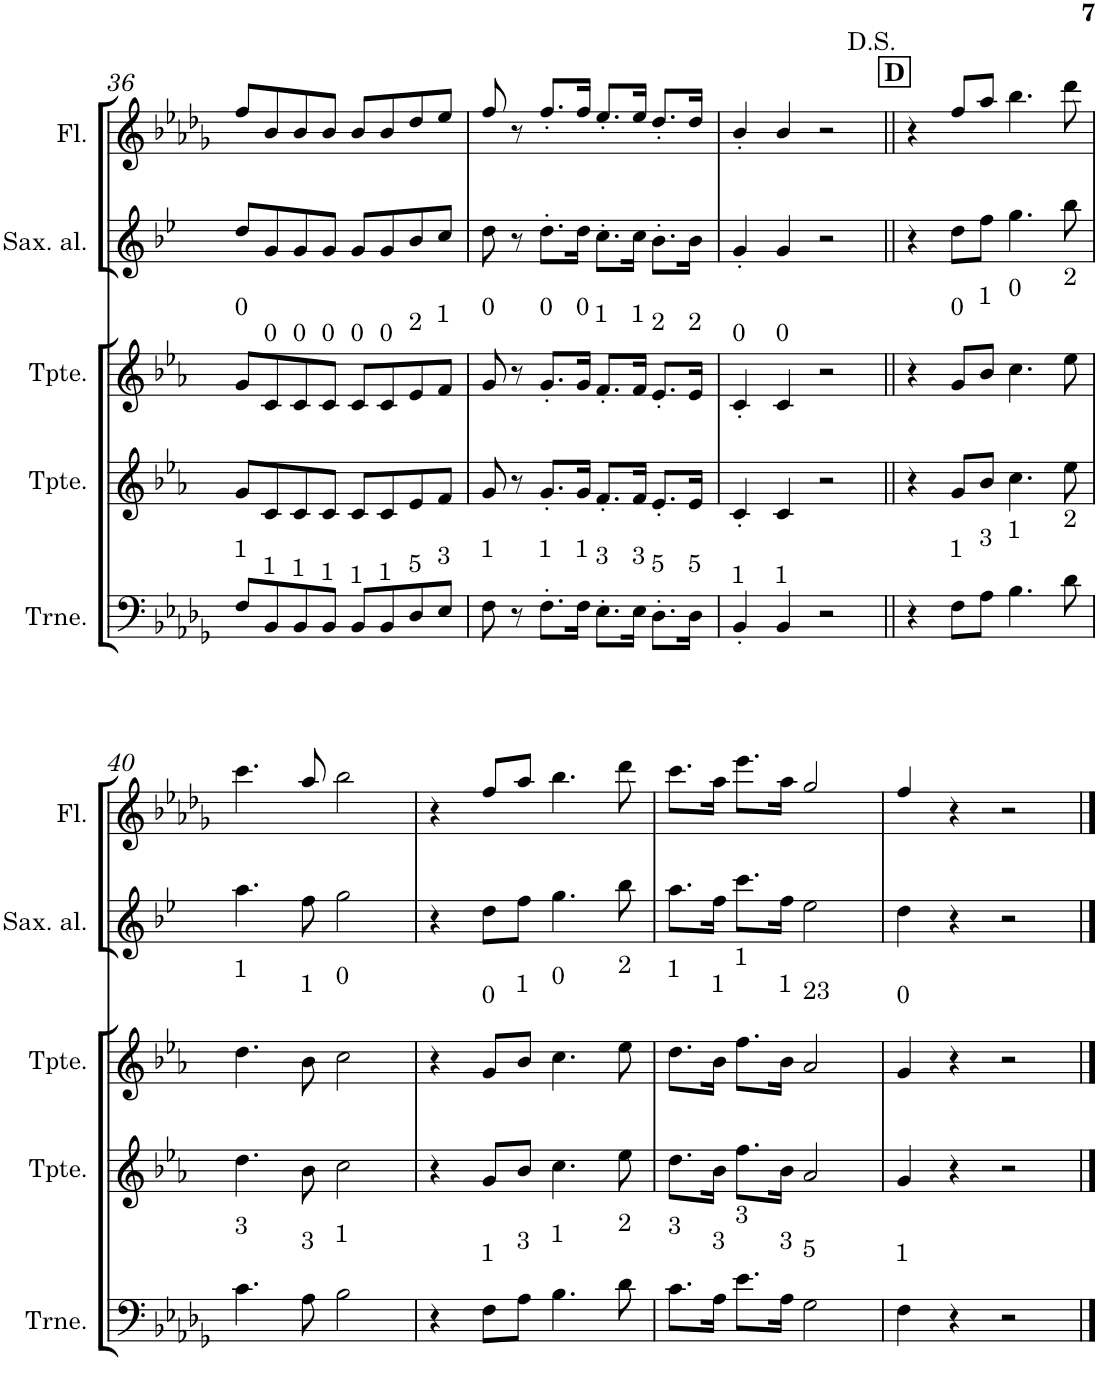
**kern	**kern	**kern	**kern	**kern
*part5	*part4	*part3	*part2	*part1
*staff5	*staff4	*staff3	*staff2	*staff1
*I"C clavF	*I"Bb	*I"Bb - Pirata	*I"Eb	*I"C clavG
!!LO:PB:g=z
*clefF4	*clefG2	*clefG2	*clefG2	*clefG2
*	*Trd1c2	*Trd1c2	*Trd5c9	*
*k[b-e-a-d-g-]	*k[b-e-a-]	*k[b-e-a-]	*k[b-e-]	*k[b-e-a-d-g-]
*D-:	*E-:	*E-:	*B-:	*D-:
*M4/4	*M4/4	*M4/4	*M4/4	*M4/4
=36	=36	=36	=36	=36
!	!	!LO:TX:a:t=0	!	!
!LO:TX:a:t=1	!	!	!	!
8F/L	8g/L	8g/L	8dd/L	8ff/L
!	!	!LO:TX:a:t=0	!	!
!LO:TX:a:t=1	!	!	!	!
8BB-/	8c/	8c/	8g/	8b-/
!	!	!LO:TX:a:t=0	!	!
!LO:TX:a:t=1	!	!	!	!
8BB-/	8c/	8c/	8g/	8b-/
!	!	!LO:TX:a:t=0	!	!
!LO:TX:a:t=1	!	!	!	!
8BB-/J	8c/J	8c/J	8g/J	8b-/J
!	!	!LO:TX:a:t=0	!	!
!LO:TX:a:t=1	!	!	!	!
8BB-/L	8c/L	8c/L	8g/L	8b-/L
!	!	!LO:TX:a:t=0	!	!
!LO:TX:a:t=1	!	!	!	!
8BB-/	8c/	8c/	8g/	8b-/
!	!	!LO:TX:a:t=2	!	!
!LO:TX:a:t=5	!	!	!	!
8D-/	8e-/	8e-/	8b-/	8dd-/
!	!	!LO:TX:a:t=1	!	!
!LO:TX:a:t=3	!	!	!	!
8E-/J	8f/J	8f/J	8cc/J	8ee-/J
=37	=37	=37	=37	=37
!	!	!LO:TX:a:t=0	!	!
!LO:TX:a:t=1	!	!	!	!
8F\	8g/	8g/	8dd\	8ff/
8r	8r	8r	8r	8r
!	!	!LO:TX:a:t=0	!	!
!LO:TX:a:t=1	!	!	!	!
8.F'\L	8.g'/L	8.g'/L	8.dd'\L	8.ff'/L
!	!	!LO:TX:a:t=0	!	!
!LO:TX:a:t=1	!	!	!	!
16F\Jk	16g/Jk	16g/Jk	16dd\Jk	16ff/Jk
!	!	!LO:TX:a:t=1	!	!
!LO:TX:a:t=3	!	!	!	!
8.E-'\L	8.f'/L	8.f'/L	8.cc'\L	8.ee-'/L
!	!	!LO:TX:a:t=1	!	!
!LO:TX:a:t=3	!	!	!	!
16E-\Jk	16f/Jk	16f/Jk	16cc\Jk	16ee-/Jk
!	!	!LO:TX:a:t=2	!	!
!LO:TX:a:t=5	!	!	!	!
8.D-'\L	8.e-'/L	8.e-'/L	8.b-'\L	8.dd-'/L
!	!	!LO:TX:a:t=2	!	!
!LO:TX:a:t=5	!	!	!	!
16D-\Jk	16e-/Jk	16e-/Jk	16b-\Jk	16dd-/Jk
=38	=38	=38	=38	=38
!	!	!LO:TX:a:t=0	!	!
!LO:TX:a:t=1	!	!	!	!
4BB-'/	4c'/	4c'/	4g'/	4b-'/
!	!	!LO:TX:a:t=0	!	!
!LO:TX:a:t=1	!	!	!	!
4BB-/	4c/	4c/	4g/	4b-/
2r	2r	2r	2r	2r
!!LO:REH:place=s1:a:B:cj:t=D
=39||	=39||	=39||	=39||	=39||
4r	4r	4r	4r	4r
!	!	!LO:TX:a:t=0	!	!
!LO:TX:a:t=1	!	!	!	!
8F\L	8g/L	8g/L	8dd\L	8ff/L
!	!	!LO:TX:a:t=1	!	!
!LO:TX:a:t=3	!	!	!	!
8A-\J	8b-/J	8b-/J	8ff\J	8aa-/J
!	!	!LO:TX:a:t=0	!	!
!LO:TX:a:t=1	!	!	!	!
4.B-\	4.cc\	4.cc\	4.gg\	4.bb-\
!	!	!LO:TX:a:t=2	!	!
!LO:TX:a:t=2	!	!	!	!
8d-\	8ee-\	8ee-\	8bb-\	8ddd-\
!!LO:LB:g=z
=40	=40	=40	=40	=40
!	!	!LO:TX:a:t=1	!	!
!LO:TX:a:t=3	!	!	!	!
4.c\	4.dd\	4.dd\	4.aa\	4.ccc\
!	!	!LO:TX:a:t=1	!	!
!LO:TX:a:t=3	!	!	!	!
8A-\	8b-\	8b-\	8ff\	8aa-/
!	!	!LO:TX:a:t=0	!	!
!LO:TX:a:t=1	!	!	!	!
2B-\	2cc\	2cc\	2gg\	2bb-\
=41	=41	=41	=41	=41
4r	4r	4r	4r	4r
!	!	!LO:TX:a:t=0	!	!
!LO:TX:a:t=1	!	!	!	!
8F\L	8g/L	8g/L	8dd\L	8ff/L
!	!	!LO:TX:a:t=1	!	!
!LO:TX:a:t=3	!	!	!	!
8A-\J	8b-/J	8b-/J	8ff\J	8aa-/J
!	!	!LO:TX:a:t=0	!	!
!LO:TX:a:t=1	!	!	!	!
4.B-\	4.cc\	4.cc\	4.gg\	4.bb-\
!	!	!LO:TX:a:t=2	!	!
!LO:TX:a:t=2	!	!	!	!
8d-\	8ee-\	8ee-\	8bb-\	8ddd-\
=42	=42	=42	=42	=42
!	!	!LO:TX:a:t=1	!	!
!LO:TX:a:t=3	!	!	!	!
8.c\L	8.dd\L	8.dd\L	8.aa\L	8.ccc\L
!	!	!LO:TX:a:t=1	!	!
!LO:TX:a:t=3	!	!	!	!
16A-\Jk	16b-\Jk	16b-\Jk	16ff\Jk	16aa-\Jk
!	!	!LO:TX:a:t=1	!	!
!LO:TX:a:t=3	!	!	!	!
8.e-\L	8.ff\L	8.ff\L	8.ccc\L	8.eee-\L
!	!	!LO:TX:a:t=1	!	!
!LO:TX:a:t=3	!	!	!	!
16A-\Jk	16b-\Jk	16b-\Jk	16ff\Jk	16aa-\Jk
!	!	!LO:TX:a:t=23	!	!
!LO:TX:a:t=5	!	!	!	!
2G-\	2a-/	2a-/	2ee-\	2gg-/
=43	=43	=43	=43	=43
!	!	!LO:TX:a:t=0	!	!
!LO:TX:a:t=1	!	!	!	!
4F\	4g/	4g/	4dd\	4ff/
4r	4r	4r	4r	4r
2r	2r	2r	2r	2r
==	==	==	==	==
*-	*-	*-	*-	*-
